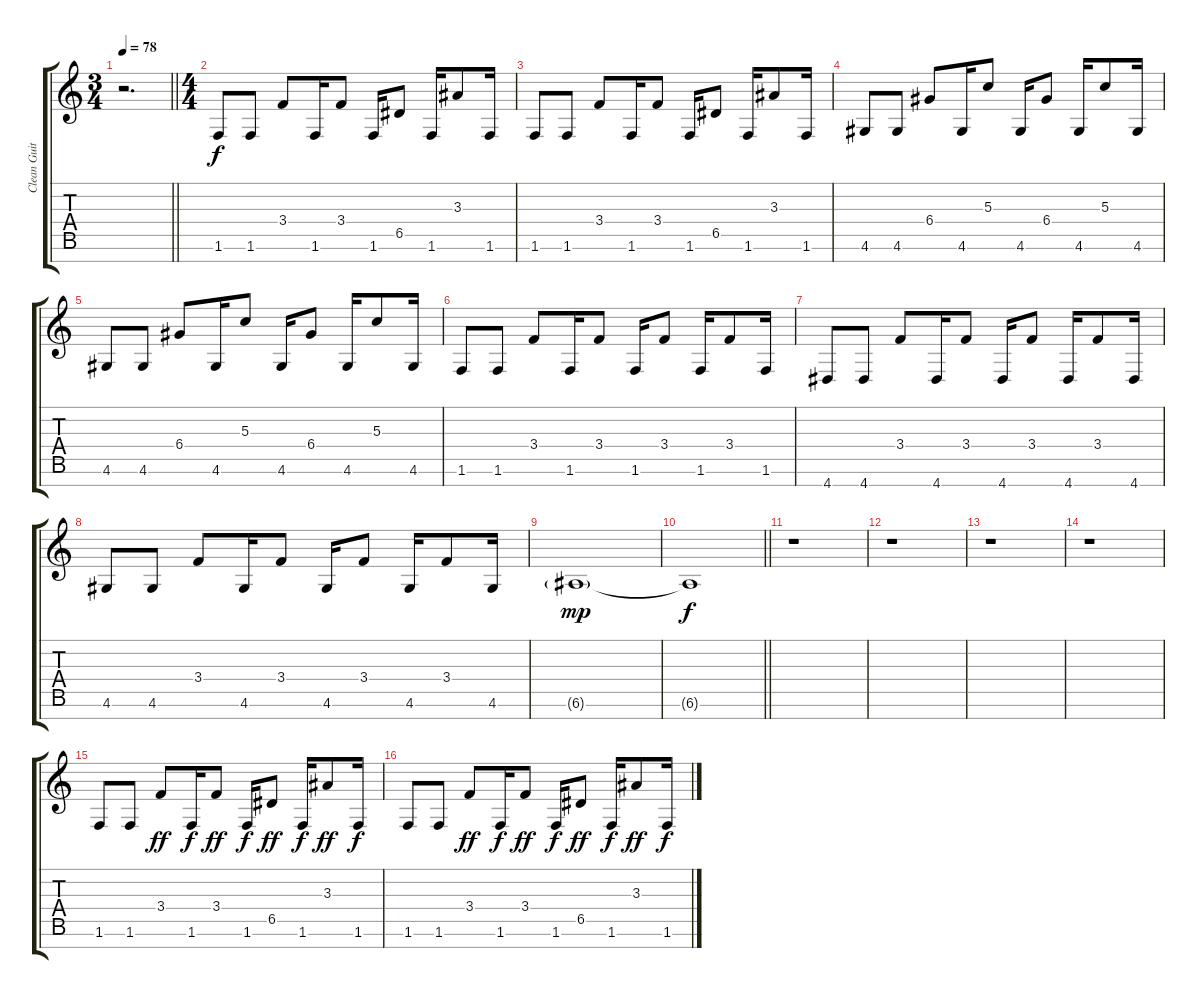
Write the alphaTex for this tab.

\track ("Clean Guitar" "Clean Guit") {instrument acousticguitarsteel}
\staff {score tabs}
\tuning (E4 B3 G3 D3 A2 E2 B1) {hide}
\ts (3 4)
\tempo 78
\clef g2
\barLineRight lightlight
\ks c
r.2{d dy f} |
\ts (4 4)
1.6.8{volume 16 instrument acousticguitarsteel} 1.6.8 3.4.8 1.6.16 3.4.8 1.6.16 6.5.8 1.6.16 3.3.8 1.6.16 |
1.6.8 1.6.8 3.4.8 1.6.16 3.4.8 1.6.16 6.5.8 1.6.16 3.3.8 1.6.16 |
4.6.8 4.6.8 6.4.8 4.6.16 5.3.8 4.6.16 6.4.8 4.6.16 5.3.8 4.6.16 |
4.6.8 4.6.8 6.4.8 4.6.16 5.3.8 4.6.16 6.4.8 4.6.16 5.3.8 4.6.16 |
1.6.8 1.6.8 3.4.8 1.6.16 3.4.8 1.6.16 3.4.8 1.6.16 3.4.8 1.6.16 |
4.7.8 4.7.8 3.4.8 4.7.16 3.4.8 4.7.16 3.4.8 4.7.16 3.4.8 4.7.16 |
4.6.8 4.6.8 3.4.8 4.6.16 3.4.8 4.6.16 3.4.8 4.6.16 3.4.8 4.6.16 |
6.6{g}.1{dy mp volume 0} |
\barLineRight lightlight
6.6{t}.1{dy f} |
r.1 |
r.1 |
r.1 |
r.1 |
1.6.8{instrument distortionguitar} 1.6.8 3.4.8{dy ff} 1.6.16{dy f} 3.4.8{dy ff} 1.6.16{dy f} 6.5.8{dy ff} 1.6.16{dy f} 3.3.8{dy ff} 1.6.16{dy f} |
1.6.8 1.6.8 3.4.8{dy ff} 1.6.16{dy f} 3.4.8{dy ff} 1.6.16{dy f} 6.5.8{dy ff} 1.6.16{dy f} 3.3.8{dy ff} 1.6.16{dy f}
